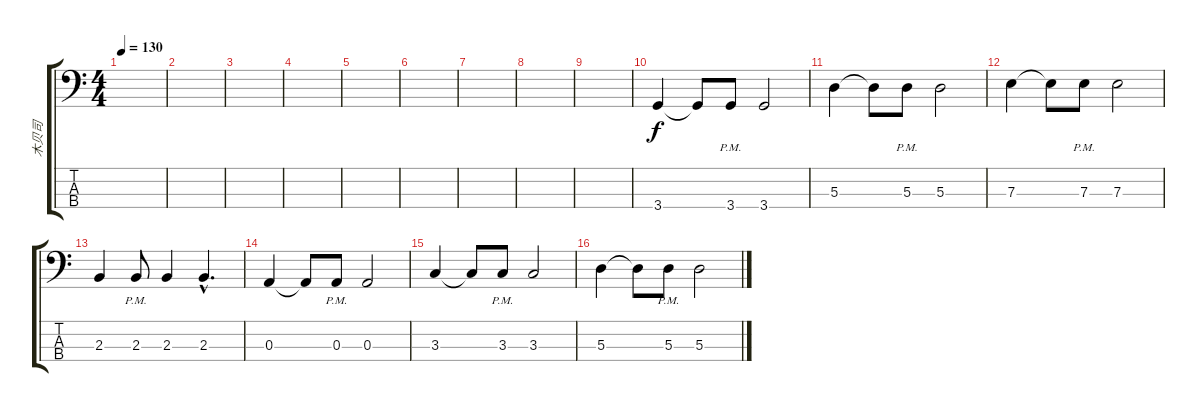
\track ("木贝司" "木贝司") {instrument acousticbass}
\staff {score tabs}
\tuning (G2 D2 A1 E1) {hide}
\ts (4 4)
\tempo 130
\clef f4
\ks c
|
|
|
|
|
|
|
|
|
3.4.4 3.4{t}.8 3.4{pm}.8 3.4.2 |
5.3.4 5.3{t}.8 5.3{pm}.8 5.3.2 |
7.3.4 7.3{t}.8 7.3{pm}.8 7.3.2 |
2.3.4 2.3{pm}.8 2.3.4 2.3{hac}.4{d} |
0.3.4 0.3{t}.8 0.3{pm}.8 0.3.2 |
3.3.4 3.3{t}.8 3.3{pm}.8 3.3.2 |
5.3.4 5.3{t}.8 5.3{pm}.8 5.3.2
